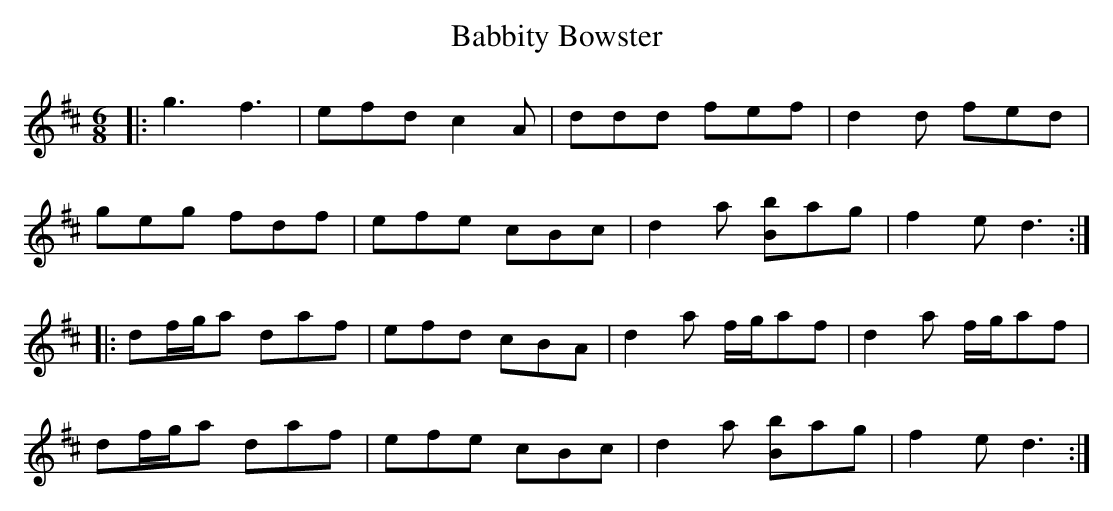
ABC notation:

X:1
T: Babbity Bowster
M: 6/8
L: 1/8
K: Dmaj
|:g3 f3|efd c2A|ddd fef|d2d fed|
geg fdf|efe cBc|d2a [Bb]ag|f2e d3:|
|:df/g/a daf|efd cBA|d2a f/g/af|d2a f/g/af|
df/g/a daf|efe cBc|d2a [Bb]ag|f2e d3:|
